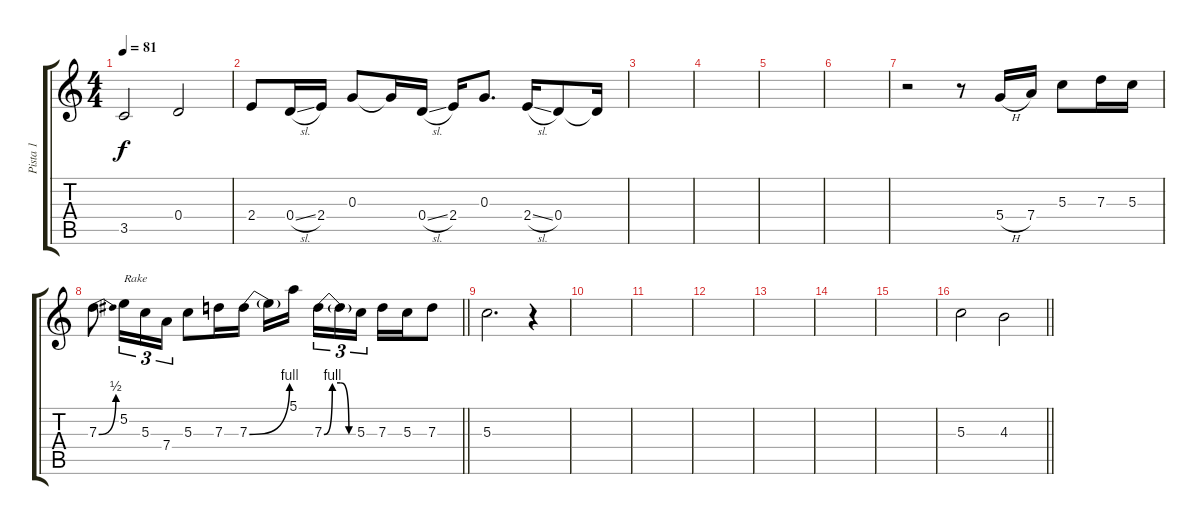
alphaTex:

\track ("Pista 1" "Pista 1") {instrument overdrivenguitar}
\staff {score tabs}
\tuning (E4 B3 G3 D3 A2 E2) {hide}
\ts (4 4)
\tempo 81
\clef g2
\ks c
3.5.2{dy f} 0.4.2 |
2.4.8 0.4{sl}.16 2.4.16 0.3.8 0.3{t}.16 0.4{sl}.16 2.4.16 0.3.8{d} 2.4{sl}.16 0.4.8 0.4{t}.16 |
|
|
|
|
r.2 r.8 5.4{h}.16 7.4.16 5.3.8 7.3.16 5.3.16 |
\barLineRight lightlight
7.3{be (bend 0 0 60 2)}.8 5.2.16{tu (3 2) txt "Rake"} 5.3.16{tu (3 2)} 7.4.16{tu (3 2)} 5.3.8 7.3.16 7.3{be (bend 0 0 60 4)}.16 7.3{t}.16 5.1.16{beam splitsecondary} 7.3{be (custom 0 0 15 4 30 4 45 0 60 0)}.16{tu (3 2)} 7.3{t}.16{tu (3 2)} 5.3.16{tu (3 2)} 7.3.16 5.3.16 7.3.8 |
5.3.2{d} r.4 |
|
|
|
|
|
|
\barLineRight lightlight
5.3.2{volume 14} 4.3.2
